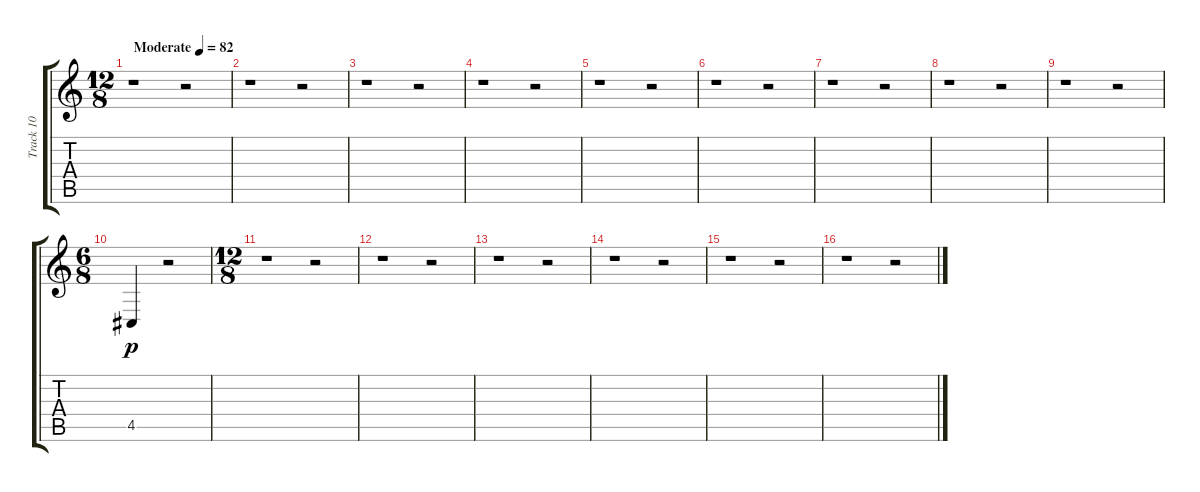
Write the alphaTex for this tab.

\track ("Track 10" "Track 10") {instrument acousticgrandpiano}
\staff {score tabs}
\tuning (E4 B3 G3 D3 A2 E2) {hide}
\ts (12 8)
\tempo (82 "Moderate")
\clef g2
\ks c
r.1{dy p instrument acousticgrandpiano} r.2 |
r.1 r.2 |
r.1 r.2 |
r.1 r.2 |
r.1 r.2 |
r.1 r.2 |
r.1 r.2 |
r.1 r.2 |
r.1 r.2 |
\ts (6 8)
4.5.4{volume 11 balance 6 instrument acousticgrandpiano} r.2 |
\ts (12 8)
r.1 r.2 |
r.1 r.2 |
r.1 r.2 |
r.1 r.2 |
r.1 r.2 |
r.1 r.2
